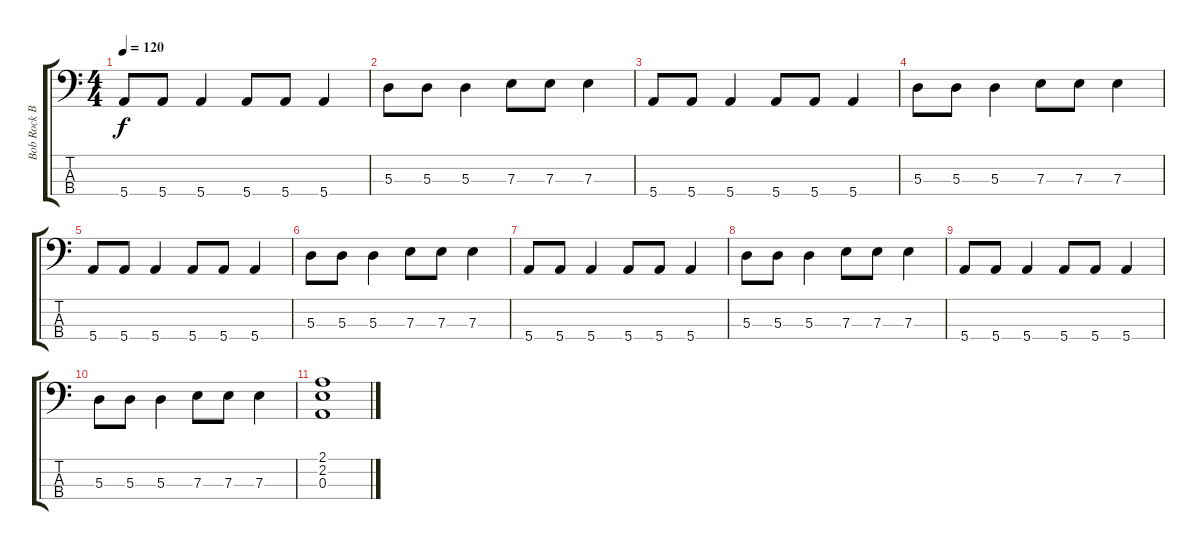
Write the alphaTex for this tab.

\track ("Bob Rock Bass" "Bob Rock B") {instrument electricbassfinger}
\staff {score tabs}
\tuning (G2 D2 A1 E1) {hide}
\ts (4 4)
\tempo 120
\clef f4
\ks c
5.4.8{dy f} 5.4.8 5.4.4 5.4.8 5.4.8 5.4.4 |
5.3.8 5.3.8 5.3.4 7.3.8 7.3.8 7.3.4 |
5.4.8 5.4.8 5.4.4 5.4.8 5.4.8 5.4.4 |
5.3.8 5.3.8 5.3.4 7.3.8 7.3.8 7.3.4 |
5.4.8 5.4.8 5.4.4 5.4.8 5.4.8 5.4.4 |
5.3.8 5.3.8 5.3.4 7.3.8 7.3.8 7.3.4 |
5.4.8 5.4.8 5.4.4 5.4.8 5.4.8 5.4.4 |
5.3.8 5.3.8 5.3.4 7.3.8 7.3.8 7.3.4 |
5.4.8 5.4.8 5.4.4 5.4.8 5.4.8 5.4.4 |
5.3.8 5.3.8 5.3.4 7.3.8 7.3.8 7.3.4 |
(2.1 2.2 0.3).1
